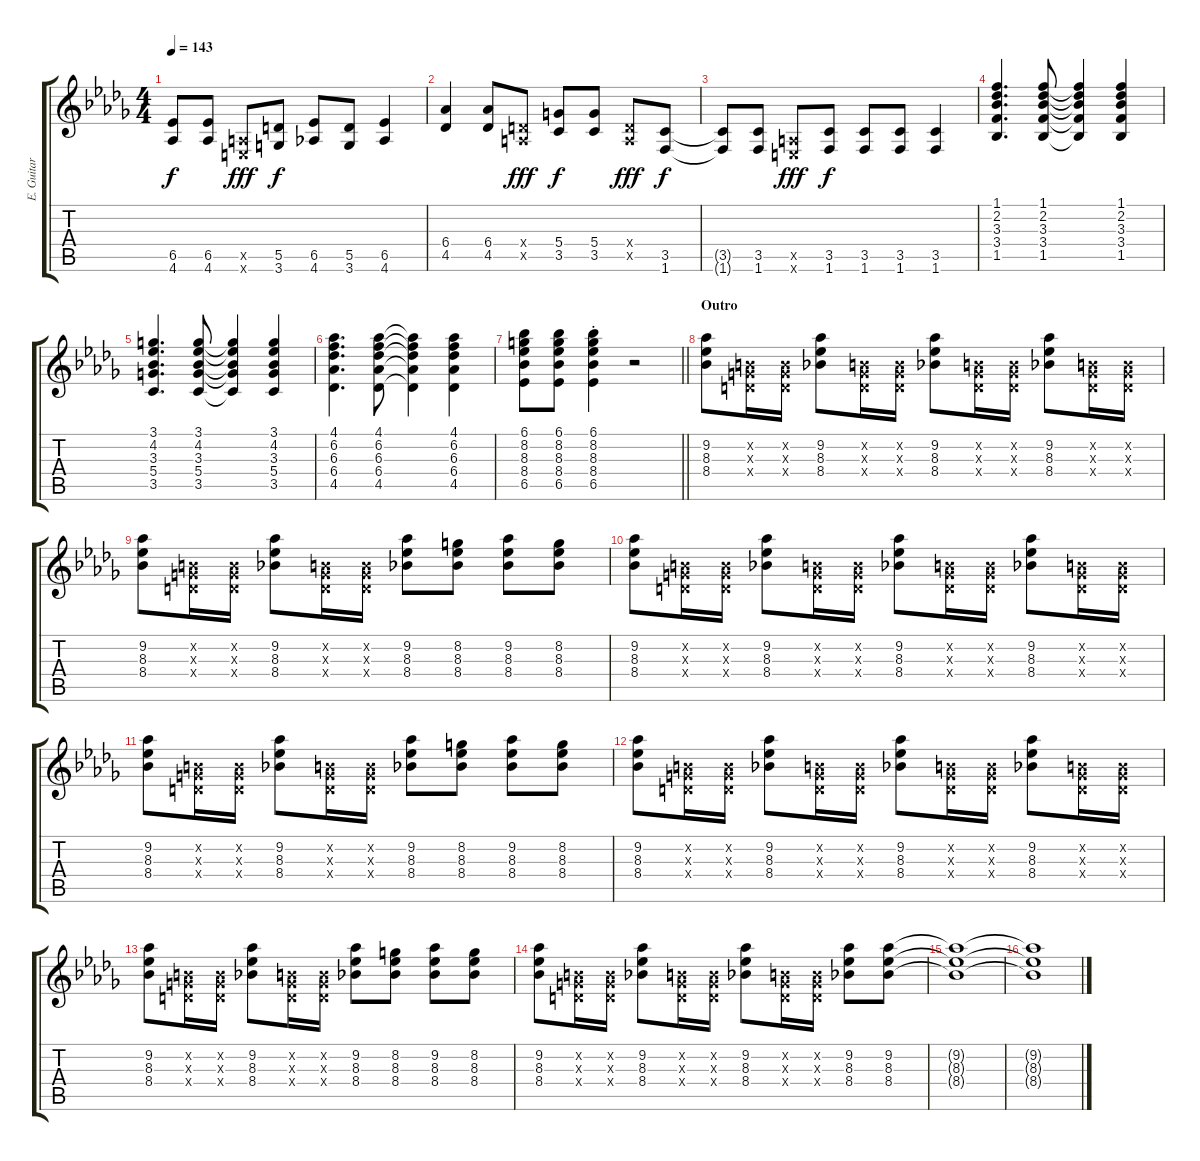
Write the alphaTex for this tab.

\track ("E. Guitar I" "E. Guitar ") {instrument overdrivenguitar}
\staff {score tabs}
\tuning (E4 B3 G3 D3 A2 E2) {hide}
\ts (4 4)
\tempo 143
\clef g2
\ks db
(6.5{t} 4.6{t}).8{dy f} (6.5 4.6).8 (0.5{x} 0.6{x}).8{dy fff} (5.5 3.6).8{dy f} (6.5 4.6).8 (5.5 3.6).8 (6.5 4.6).4 |
(6.4 4.5).4 (6.4 4.5).8 (0.4{x} 0.5{x}).8{dy fff} (5.4 3.5).8{dy f} (5.4 3.5).8 (0.4{x} 0.5{x}).8{dy fff} (3.5 1.6).8{dy f} |
(3.5{t} 1.6{t}).8 (3.5 1.6).8 (0.5{x} 0.6{x}).8{dy fff} (3.5 1.6).8{dy f} (3.5 1.6).8 (3.5 1.6).8 (3.5 1.6).4 |
(1.1 2.2 3.3 3.4 1.5).4{d} (1.1 2.2 3.3 3.4 1.5).8 (1.1{t} 2.2{t} 3.3{t} 3.4{t} 1.5{t}).4 (1.1 2.2 3.3 3.4 1.5).4 |
(3.1 4.2 3.3 5.4 3.5).4{d} (3.1 4.2 3.3 5.4 3.5).8 (3.1{t} 4.2{t} 3.3{t} 5.4{t} 3.5{t}).4 (3.1 4.2 3.3 5.4 3.5).4 |
(4.1 6.2 6.3 6.4 4.5).4{d} (4.1 6.2 6.3 6.4 4.5).8 (4.1{t} 6.2{t} 6.3{t} 6.4{t} 4.5{t}).4 (4.1 6.2 6.3 6.4 4.5).4 |
\barLineRight lightlight
(6.1 8.2 8.3 8.4 6.5).8 (6.1 8.2 8.3 8.4 6.5).8 (6.1{st} 8.2{st} 8.3{st} 8.4{st} 6.5{st}).4 r.2 |
\section ("" "Outro")
(9.2 8.3 8.4).8 (0.2{x} 0.3{x} 0.4{x}).16 (0.2{x} 0.3{x} 0.4{x}).16 (9.2 8.3 8.4).8 (0.2{x} 0.3{x} 0.4{x}).16 (0.2{x} 0.3{x} 0.4{x}).16 (9.2 8.3 8.4).8 (0.2{x} 0.3{x} 0.4{x}).16 (0.2{x} 0.3{x} 0.4{x}).16 (9.2 8.3 8.4).8 (0.2{x} 0.3{x} 0.4{x}).16 (0.2{x} 0.3{x} 0.4{x}).16 |
(9.2 8.3 8.4).8 (0.2{x} 0.3{x} 0.4{x}).16 (0.2{x} 0.3{x} 0.4{x}).16 (9.2 8.3 8.4).8 (0.2{x} 0.3{x} 0.4{x}).16 (0.2{x} 0.3{x} 0.4{x}).16 (9.2 8.3 8.4).8 (8.2 8.3 8.4).8 (9.2 8.3 8.4).8 (8.2 8.3 8.4).8 |
(9.2 8.3 8.4).8 (0.2{x} 0.3{x} 0.4{x}).16 (0.2{x} 0.3{x} 0.4{x}).16 (9.2 8.3 8.4).8 (0.2{x} 0.3{x} 0.4{x}).16 (0.2{x} 0.3{x} 0.4{x}).16 (9.2 8.3 8.4).8 (0.2{x} 0.3{x} 0.4{x}).16 (0.2{x} 0.3{x} 0.4{x}).16 (9.2 8.3 8.4).8 (0.2{x} 0.3{x} 0.4{x}).16 (0.2{x} 0.3{x} 0.4{x}).16 |
(9.2 8.3 8.4).8 (0.2{x} 0.3{x} 0.4{x}).16 (0.2{x} 0.3{x} 0.4{x}).16 (9.2 8.3 8.4).8 (0.2{x} 0.3{x} 0.4{x}).16 (0.2{x} 0.3{x} 0.4{x}).16 (9.2 8.3 8.4).8 (8.2 8.3 8.4).8 (9.2 8.3 8.4).8 (8.2 8.3 8.4).8 |
(9.2 8.3 8.4).8 (0.2{x} 0.3{x} 0.4{x}).16 (0.2{x} 0.3{x} 0.4{x}).16 (9.2 8.3 8.4).8 (0.2{x} 0.3{x} 0.4{x}).16 (0.2{x} 0.3{x} 0.4{x}).16 (9.2 8.3 8.4).8 (0.2{x} 0.3{x} 0.4{x}).16 (0.2{x} 0.3{x} 0.4{x}).16 (9.2 8.3 8.4).8 (0.2{x} 0.3{x} 0.4{x}).16 (0.2{x} 0.3{x} 0.4{x}).16 |
(9.2 8.3 8.4).8 (0.2{x} 0.3{x} 0.4{x}).16 (0.2{x} 0.3{x} 0.4{x}).16 (9.2 8.3 8.4).8 (0.2{x} 0.3{x} 0.4{x}).16 (0.2{x} 0.3{x} 0.4{x}).16 (9.2 8.3 8.4).8 (8.2 8.3 8.4).8 (9.2 8.3 8.4).8 (8.2 8.3 8.4).8 |
(9.2 8.3 8.4).8 (0.2{x} 0.3{x} 0.4{x}).16 (0.2{x} 0.3{x} 0.4{x}).16 (9.2 8.3 8.4).8 (0.2{x} 0.3{x} 0.4{x}).16 (0.2{x} 0.3{x} 0.4{x}).16 (9.2 8.3 8.4).8 (0.2{x} 0.3{x} 0.4{x}).16 (0.2{x} 0.3{x} 0.4{x}).16 (9.2 8.3 8.4).8 (9.2 8.3 8.4).8 |
(9.2{t} 8.3{t} 8.4{t}).1 |
(9.2{t} 8.3{t} 8.4{t}).1
